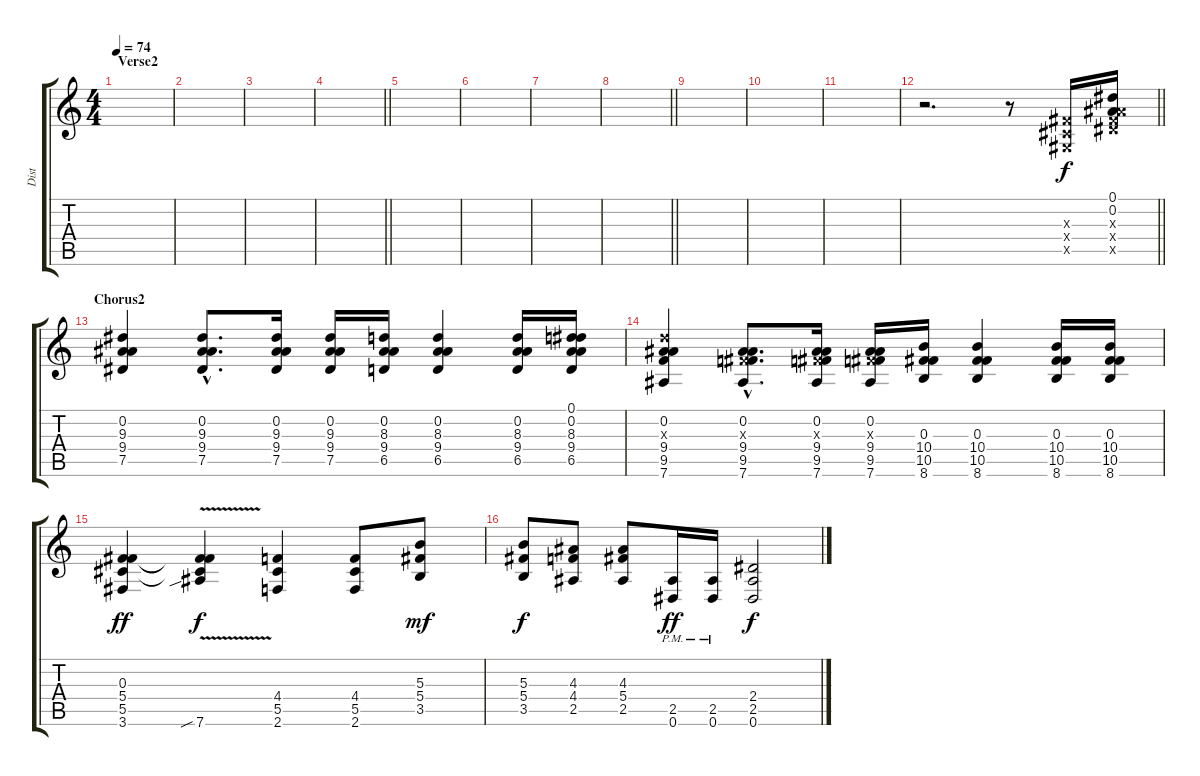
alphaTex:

\track ("Dist" "Dist") {instrument overdrivenguitar}
\staff {score tabs}
\tuning (Eb4 Bb3 Gb3 Db3 Ab2 Eb2) {hide}
\ts (4 4)
\section ("" "Verse2")
\tempo 74
\clef g2
\ks c
|
|
|
\barLineRight lightlight
|
|
|
|
\barLineRight lightlight
|
|
|
|
\barLineRight lightlight
r.2{d} r.8 (0.3{x} 0.4{x} 0.5{x}).16{instrument distortionguitar} (0.1 0.2 0.3{x} 9.4{x} 7.5{x}).16 |
\section ("" "Chorus2")
(0.2 9.3 9.4 7.5).4 (0.2{hac} 9.3{hac} 9.4{hac} 7.5{hac}).8{d} (0.2 9.3 9.4 7.5).16 (0.2 9.3 9.4 7.5).16 (0.2 8.3 9.4 6.5).16 (0.2 8.3 9.4 6.5).4 (0.2 8.3 9.4 6.5).16 (0.1 0.2 8.3 9.4 6.5).16 |
(0.2 8.3{x} 9.4 9.5 7.6).4 (0.2{hac} 0.3{hac x} 9.4{hac} 9.5{hac} 7.6{hac}).8{d} (0.2 0.3{x} 9.4 9.5 7.6).16 (0.2 0.3{x} 9.4 9.5 7.6).16 (0.3 10.4 10.5 8.6).16 (0.3 10.4 10.5 8.6).4 (0.3 10.4 10.5 8.6).16 (0.3 10.4 10.5 8.6).16 |
(0.3 5.4 5.5 3.6).4{dy ff} (0.3{t} 5.4{t} 5.5{t} 7.6{v sib}).4{dy f} (4.4 5.5 2.6).4 (4.4 5.5 2.6).8 (5.3 5.4 3.5).8{dy mf} |
(5.3 5.4 3.5).8{dy f} (4.3 4.4 2.5).8 (4.3 5.4 2.5).8 (2.5{pm} 0.6{pm}).16{dy ff} (2.5{pm} 0.6{pm}).16 (2.4 2.5 0.6).2{dy f}
